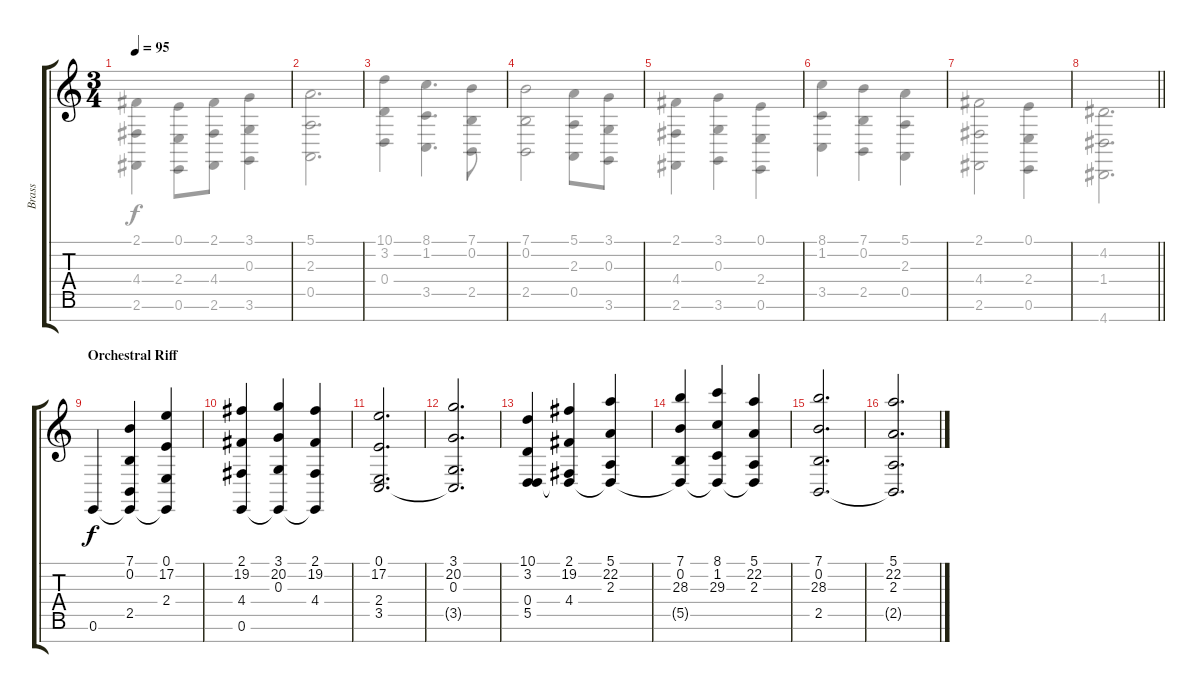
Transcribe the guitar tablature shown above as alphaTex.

\track ("Brass" "Brass") {instrument brasssection}
\staff {score tabs}
\tuning (E4 B3 G3 D3 A2 E2 B1) {hide}
\voice
\ts (3 4)
\tempo 95
\clef g2
\ks c
|
|
|
|
|
|
|
\barLineRight lightlight
|
\section ("" "Orchestral Riff")
0.6.4 (7.1 0.2 2.5 0.6{t}).4 (0.1 17.2 2.4 0.6{t}).4 |
(2.1 19.2 4.4 0.6).4 (3.1 20.2 0.3 0.6{t}).4 (2.1 19.2 4.4 0.6{t}).4 |
(0.1 17.2 2.4 3.5).2{d} |
(3.1 20.2 0.3 3.5{t}).2{d} |
(10.1 3.2 0.4 5.5).4 (2.1 19.2 4.4 5.5{t}).4 (5.1 22.2 2.3 5.5{t}).4 |
(7.1 0.2 28.3 5.5{t}).4 (8.1 1.2 29.3 5.5{t}).4 (5.1 22.2 2.3 5.5{t}).4 |
(7.1 0.2 28.3 2.5).2{d} |
(5.1 22.2 2.3 2.5{t}).2{d}
\voice
\clef g2
\ottava regular
\simile none
\ks c
(2.1 4.4 2.6).4{dy f} (0.1 2.4 0.6).8 (2.1 4.4 2.6).8 (3.1 0.3 3.6).4 |
(5.1 2.3 0.5).2{d} |
(10.1 3.2 0.4).4 (8.1 1.2 3.5).4{d} (7.1 0.2 2.5).8 |
(7.1 0.2 2.5).2 (5.1 2.3 0.5).8 (3.1 0.3 3.6).8 |
(2.1 4.4 2.6).4 (3.1 0.3 3.6).4 (0.1 2.4 0.6).4 |
(8.1 1.2 3.5).4 (7.1 0.2 2.5).4 (5.1 2.3 0.5).4 |
(2.1 4.4 2.6).2 (0.1 2.4 0.6).4 |
\barLineRight lightlight
(4.2 1.4 4.7).2{d} |
|
|
|
|
|
|
|
